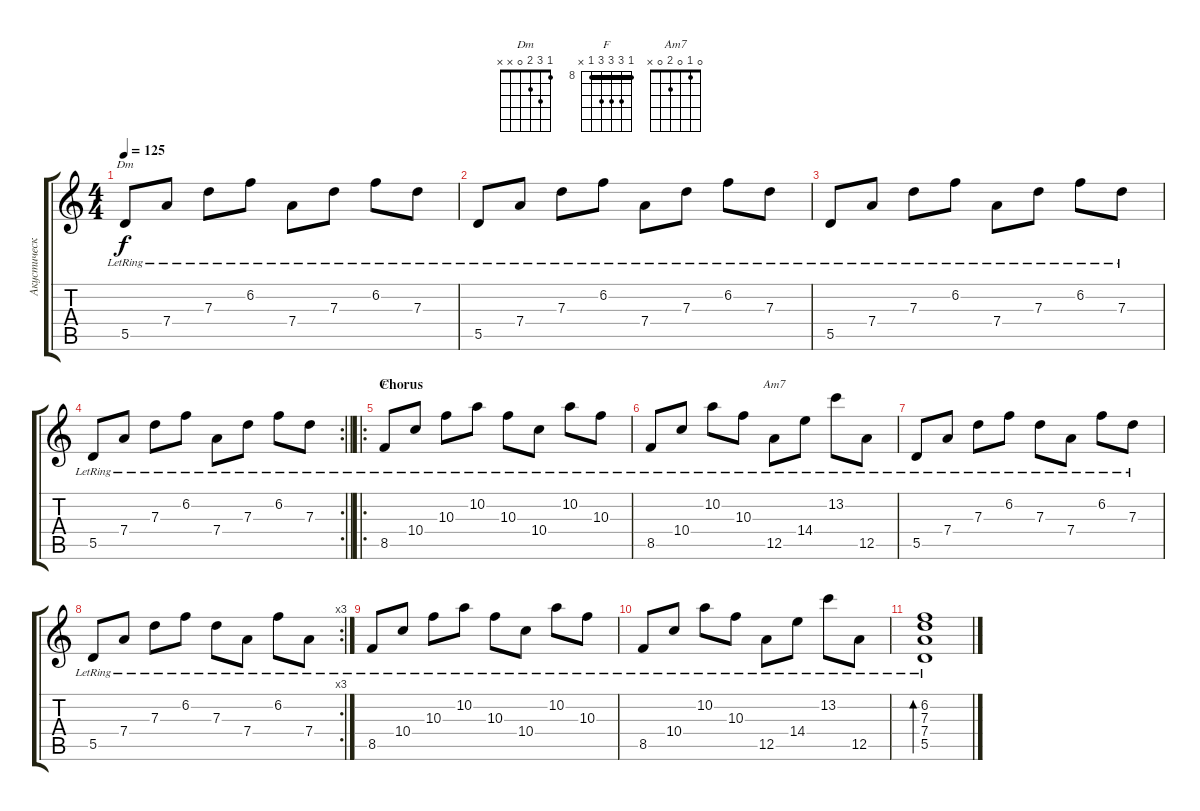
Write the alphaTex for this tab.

\track ("Акустическая гитара" "Акустическ") {instrument acousticguitarsteel}
\staff {score tabs}
\tuning (E4 B3 G3 D3 A2 E2) {hide}
\chord ("Dm" 1 3 2 0 x x)
\chord ("F" 8 10 10 10 8 x) {firstfret 8 barre 8}
\chord ("Am7" 0 1 0 2 0 x)
\ts (4 4)
\tempo 125
\clef g2
\ks c
5.5{lr}.8{ch "Dm" dy f} 7.4{lr}.8 7.3{lr}.8 6.2{lr}.8 7.4{lr}.8 7.3{lr}.8 6.2{lr}.8 7.3{lr}.8 |
5.5{lr}.8 7.4{lr}.8 7.3{lr}.8 6.2{lr}.8 7.4{lr}.8 7.3{lr}.8 6.2{lr}.8 7.3{lr}.8 |
5.5{lr}.8 7.4{lr}.8 7.3{lr}.8 6.2{lr}.8 7.4{lr}.8 7.3{lr}.8 6.2{lr}.8 7.3{lr}.8 |
\rc 2
\barLineRight lightlight
5.5{lr}.8 7.4{lr}.8 7.3{lr}.8 6.2{lr}.8 7.4{lr}.8 7.3{lr}.8 6.2{lr}.8 7.3{lr}.8 |
\ro
\section ("" "Chorus")
8.5{lr}.8{ch "F"} 10.4{lr}.8 10.3{lr}.8 10.2{lr}.8 10.3{lr}.8 10.4{lr}.8 10.2{lr}.8 10.3{lr}.8 |
8.5{lr}.8 10.4{lr}.8 10.2{lr}.8 10.3{lr}.8 12.5{lr}.8{ch "Am7"} 14.4{lr}.8 13.2{lr}.8 12.5{lr}.8 |
5.5{lr}.8 7.4{lr}.8 7.3{lr}.8 6.2{lr}.8 7.3{lr}.8 7.4{lr}.8 6.2{lr}.8 7.3{lr}.8 |
\rc 3
5.5{lr}.8 7.4{lr}.8 7.3{lr}.8 6.2{lr}.8 7.3{lr}.8 7.4{lr}.8 6.2{lr}.8 7.4{lr}.8 |
8.5{lr}.8 10.4{lr}.8 10.3{lr}.8 10.2{lr}.8 10.3{lr}.8 10.4{lr}.8 10.2{lr}.8 10.3{lr}.8 |
8.5{lr}.8 10.4{lr}.8 10.2{lr}.8 10.3{lr}.8 12.5{lr}.8 14.4{lr}.8 13.2{lr}.8 12.5{lr}.8 |
(6.2{lr} 7.3 7.4 5.5).1{bd 240}
